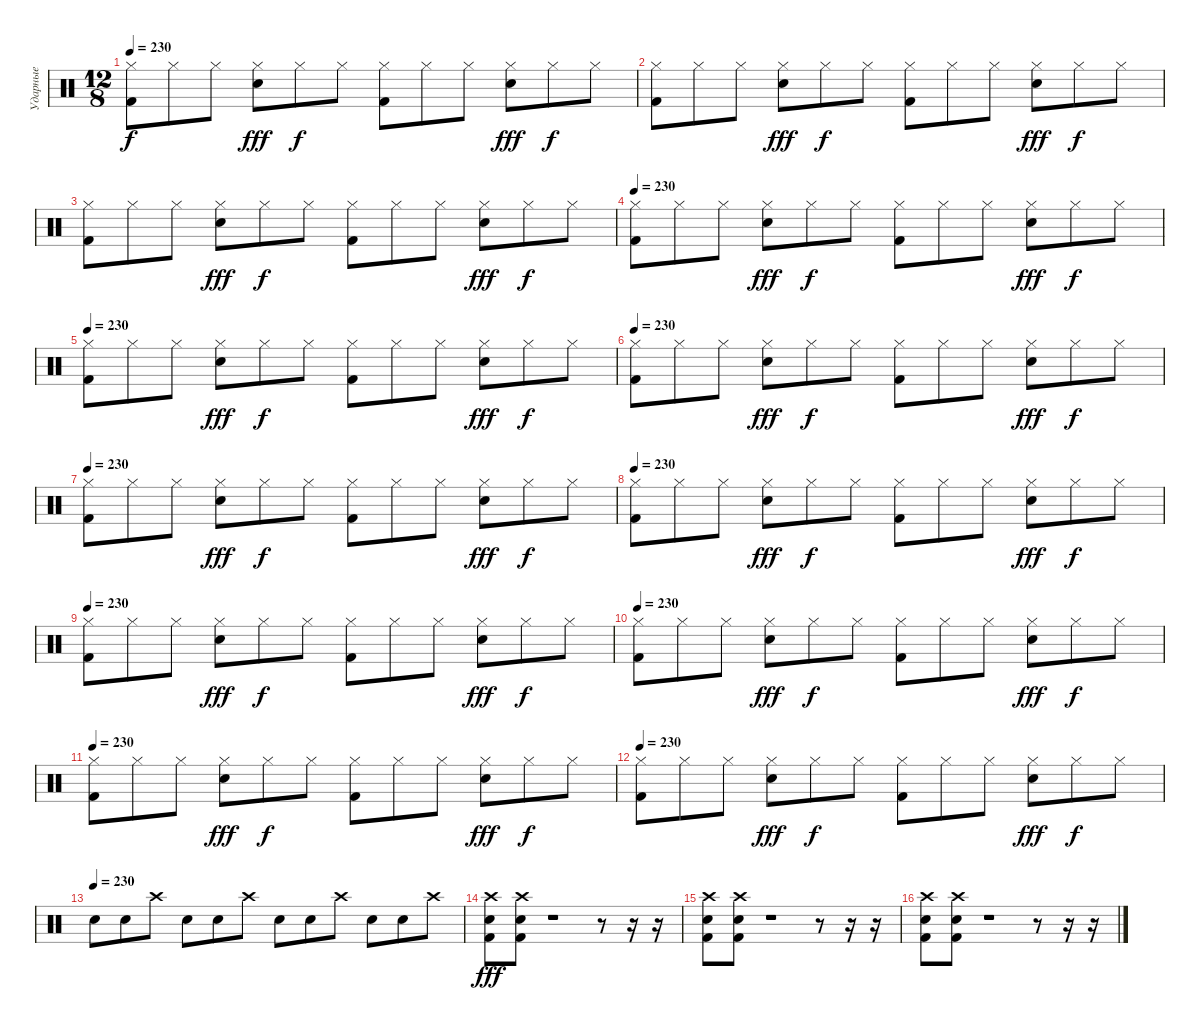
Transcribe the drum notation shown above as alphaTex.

\track ("Ударные" "Ударные") {instrument percussion}
\staff {score}
\articulation defaults
\ts (12 8)
\tempo 230
\clef neutral
\ks c
("Hi-Hat (closed)" "Kick (hit) 2").8{dy f} "Hi-Hat (closed)".8 "Hi-Hat (closed)".8 ("Hi-Hat (closed)" "Snare (hit) 2").8{dy fff} "Hi-Hat (closed)".8{dy f} "Hi-Hat (closed)".8 ("Hi-Hat (closed)" "Kick (hit) 2").8 "Hi-Hat (closed)".8 "Hi-Hat (closed)".8 ("Hi-Hat (closed)" "Snare (hit) 2").8{dy fff} "Hi-Hat (closed)".8{dy f} "Hi-Hat (closed)".8 |
("Hi-Hat (closed)" "Kick (hit) 2").8 "Hi-Hat (closed)".8 "Hi-Hat (closed)".8 ("Hi-Hat (closed)" "Snare (hit) 2").8{dy fff} "Hi-Hat (closed)".8{dy f} "Hi-Hat (closed)".8 ("Hi-Hat (closed)" "Kick (hit) 2").8 "Hi-Hat (closed)".8 "Hi-Hat (closed)".8 ("Hi-Hat (closed)" "Snare (hit) 2").8{dy fff} "Hi-Hat (closed)".8{dy f} "Hi-Hat (closed)".8 |
("Hi-Hat (closed)" "Kick (hit) 2").8 "Hi-Hat (closed)".8 "Hi-Hat (closed)".8 ("Hi-Hat (closed)" "Snare (hit) 2").8{dy fff} "Hi-Hat (closed)".8{dy f} "Hi-Hat (closed)".8 ("Hi-Hat (closed)" "Kick (hit) 2").8 "Hi-Hat (closed)".8 "Hi-Hat (closed)".8 ("Hi-Hat (closed)" "Snare (hit) 2").8{dy fff} "Hi-Hat (closed)".8{dy f} "Hi-Hat (closed)".8 |
\tempo 230
("Hi-Hat (closed)" "Kick (hit) 2").8 "Hi-Hat (closed)".8 "Hi-Hat (closed)".8 ("Hi-Hat (closed)" "Snare (hit) 2").8{dy fff} "Hi-Hat (closed)".8{dy f} "Hi-Hat (closed)".8 ("Hi-Hat (closed)" "Kick (hit) 2").8 "Hi-Hat (closed)".8 "Hi-Hat (closed)".8 ("Hi-Hat (closed)" "Snare (hit) 2").8{dy fff} "Hi-Hat (closed)".8{dy f} "Hi-Hat (closed)".8 |
\tempo 230
("Hi-Hat (closed)" "Kick (hit) 2").8 "Hi-Hat (closed)".8 "Hi-Hat (closed)".8 ("Hi-Hat (closed)" "Snare (hit) 2").8{dy fff} "Hi-Hat (closed)".8{dy f} "Hi-Hat (closed)".8 ("Hi-Hat (closed)" "Kick (hit) 2").8 "Hi-Hat (closed)".8 "Hi-Hat (closed)".8 ("Hi-Hat (closed)" "Snare (hit) 2").8{dy fff} "Hi-Hat (closed)".8{dy f} "Hi-Hat (closed)".8 |
\tempo 230
("Hi-Hat (closed)" "Kick (hit) 2").8 "Hi-Hat (closed)".8 "Hi-Hat (closed)".8 ("Hi-Hat (closed)" "Snare (hit) 2").8{dy fff} "Hi-Hat (closed)".8{dy f} "Hi-Hat (closed)".8 ("Hi-Hat (closed)" "Kick (hit) 2").8 "Hi-Hat (closed)".8 "Hi-Hat (closed)".8 ("Hi-Hat (closed)" "Snare (hit) 2").8{dy fff} "Hi-Hat (closed)".8{dy f} "Hi-Hat (closed)".8 |
\tempo 230
("Hi-Hat (closed)" "Kick (hit) 2").8 "Hi-Hat (closed)".8 "Hi-Hat (closed)".8 ("Hi-Hat (closed)" "Snare (hit) 2").8{dy fff} "Hi-Hat (closed)".8{dy f} "Hi-Hat (closed)".8 ("Hi-Hat (closed)" "Kick (hit) 2").8 "Hi-Hat (closed)".8 "Hi-Hat (closed)".8 ("Hi-Hat (closed)" "Snare (hit) 2").8{dy fff} "Hi-Hat (closed)".8{dy f} "Hi-Hat (closed)".8 |
\tempo 230
("Hi-Hat (closed)" "Kick (hit) 2").8 "Hi-Hat (closed)".8 "Hi-Hat (closed)".8 ("Hi-Hat (closed)" "Snare (hit) 2").8{dy fff} "Hi-Hat (closed)".8{dy f} "Hi-Hat (closed)".8 ("Hi-Hat (closed)" "Kick (hit) 2").8 "Hi-Hat (closed)".8 "Hi-Hat (closed)".8 ("Hi-Hat (closed)" "Snare (hit) 2").8{dy fff} "Hi-Hat (closed)".8{dy f} "Hi-Hat (closed)".8 |
\tempo 230
("Hi-Hat (closed)" "Kick (hit) 2").8 "Hi-Hat (closed)".8 "Hi-Hat (closed)".8 ("Hi-Hat (closed)" "Snare (hit) 2").8{dy fff} "Hi-Hat (closed)".8{dy f} "Hi-Hat (closed)".8 ("Hi-Hat (closed)" "Kick (hit) 2").8 "Hi-Hat (closed)".8 "Hi-Hat (closed)".8 ("Hi-Hat (closed)" "Snare (hit) 2").8{dy fff} "Hi-Hat (closed)".8{dy f} "Hi-Hat (closed)".8 |
\tempo 230
("Hi-Hat (closed)" "Kick (hit) 2").8 "Hi-Hat (closed)".8 "Hi-Hat (closed)".8 ("Hi-Hat (closed)" "Snare (hit) 2").8{dy fff} "Hi-Hat (closed)".8{dy f} "Hi-Hat (closed)".8 ("Hi-Hat (closed)" "Kick (hit) 2").8 "Hi-Hat (closed)".8 "Hi-Hat (closed)".8 ("Hi-Hat (closed)" "Snare (hit) 2").8{dy fff} "Hi-Hat (closed)".8{dy f} "Hi-Hat (closed)".8 |
\tempo 230
("Hi-Hat (closed)" "Kick (hit) 2").8 "Hi-Hat (closed)".8 "Hi-Hat (closed)".8 ("Hi-Hat (closed)" "Snare (hit) 2").8{dy fff} "Hi-Hat (closed)".8{dy f} "Hi-Hat (closed)".8 ("Hi-Hat (closed)" "Kick (hit) 2").8 "Hi-Hat (closed)".8 "Hi-Hat (closed)".8 ("Hi-Hat (closed)" "Snare (hit) 2").8{dy fff} "Hi-Hat (closed)".8{dy f} "Hi-Hat (closed)".8 |
\tempo 230
("Hi-Hat (closed)" "Kick (hit) 2").8 "Hi-Hat (closed)".8 "Hi-Hat (closed)".8 ("Hi-Hat (closed)" "Snare (hit) 2").8{dy fff} "Hi-Hat (closed)".8{dy f} "Hi-Hat (closed)".8 ("Hi-Hat (closed)" "Kick (hit) 2").8 "Hi-Hat (closed)".8 "Hi-Hat (closed)".8 ("Hi-Hat (closed)" "Snare (hit) 2").8{dy fff} "Hi-Hat (closed)".8{dy f} "Hi-Hat (closed)".8 |
\tempo (230)
"Snare (hit) 2".8 "Snare (hit) 2".8 "Crash high (hit)".8 "Snare (hit) 2".8 "Snare (hit) 2".8 "Crash high (hit)".8 "Snare (hit) 2".8 "Snare (hit) 2".8 "Crash high (hit)".8 "Snare (hit) 2".8 "Snare (hit) 2".8 "Crash high (hit)".8 |
("Crash high (hit)" "Snare (hit) 2" "Kick (hit) 2").8{dy fff volume 8} ("Crash high (hit)" "Snare (hit) 2" "Kick (hit) 2").8 r.1 r.8 r.16 r.16 |
("Crash high (hit)" "Snare (hit) 2" "Kick (hit) 2").8{volume 0} ("Crash high (hit)" "Snare (hit) 2" "Kick (hit) 2").8 r.1 r.8 r.16 r.16 |
("Crash high (hit)" "Snare (hit) 2" "Kick (hit) 2").8 ("Crash high (hit)" "Snare (hit) 2" "Kick (hit) 2").8 r.1 r.8 r.16 r.16
